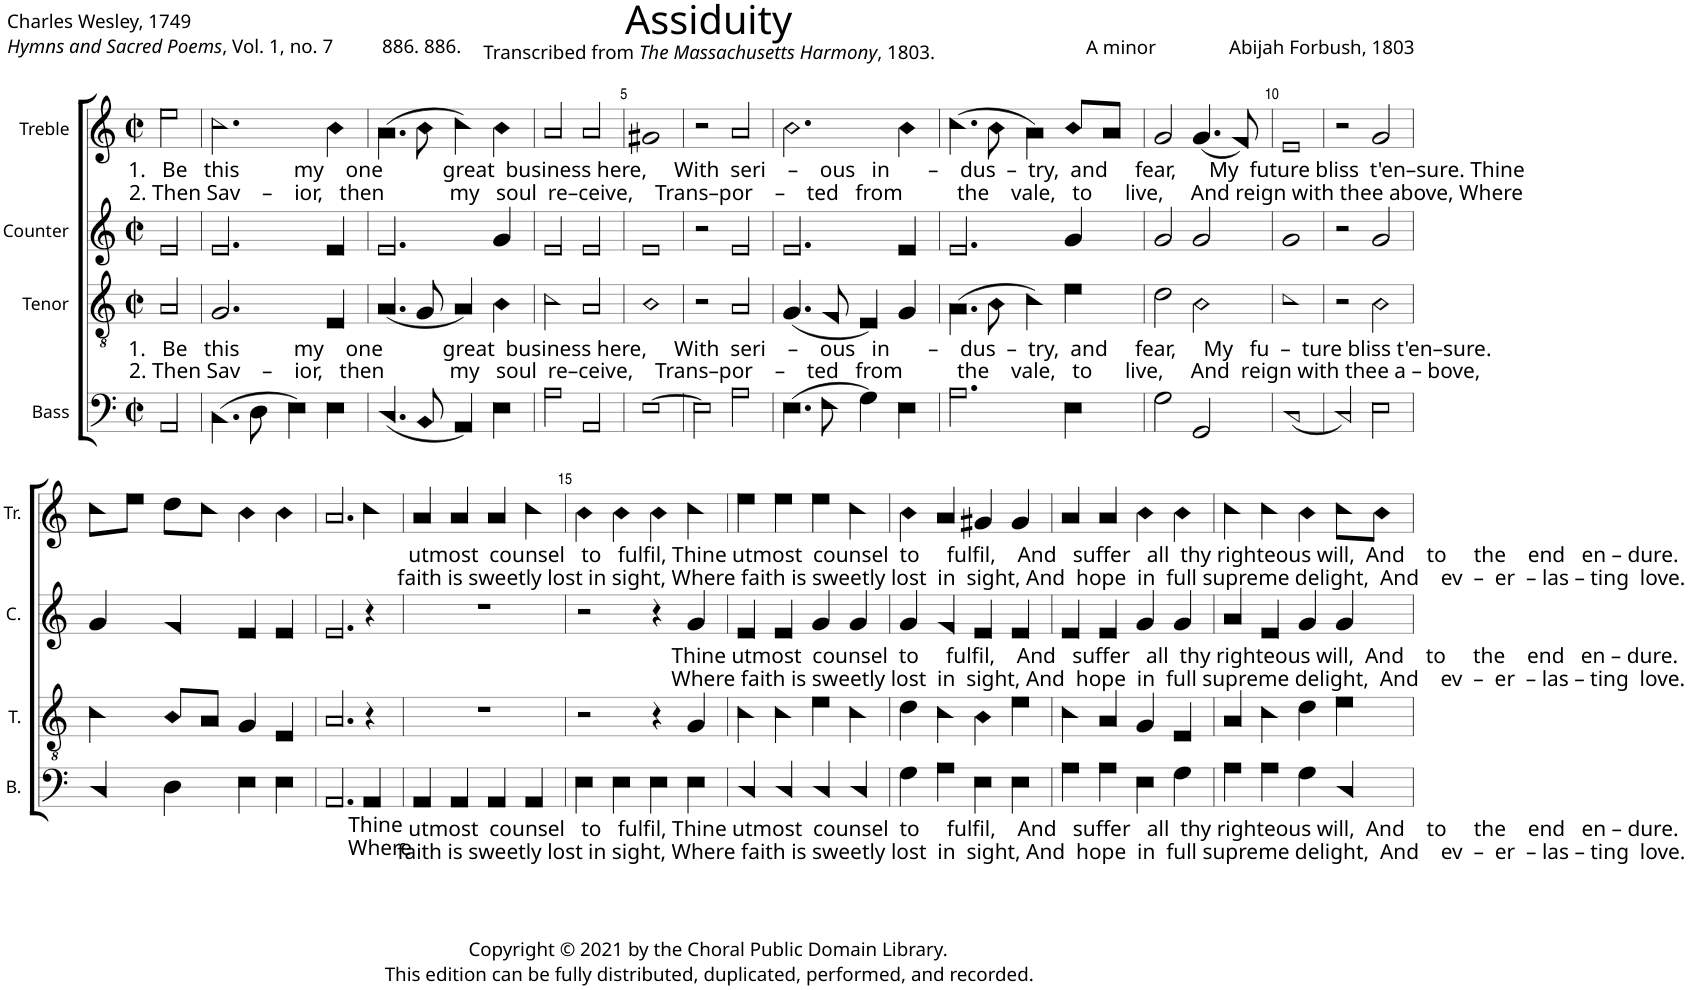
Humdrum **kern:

**kern	**kern	**kern	**kern
*part4	*part3	*part2	*part1
*staff4	*staff3	*staff2	*staff1
*I"Bass	*I"Tenor	*I"Counter	*I"Treble
*I'B.	*I'T.	*I'C.	*I'Tr.
*clefF4	*clefGv2	*clefG2	*clefG2
*k[]	*k[]	*k[]	*k[]
*M2/2	*M2/2	*M2/2	*M2/2
*met(c|)	*met(c|)	*met(c|)	*met(c|)
=1	=1	=1	=1
!	!	!	!LO:TX:b:t=1.   Be   this          my    one           great  business here,     With  seri    –    ous   in       –    dus  –  try,  and     fear,      My  future bliss  t'en–sure. Thine
!	!	!	!LO:TX:b:t=2. Then Sav    –    ior,   then            my   soul  re–ceive,    Trans–por    –    ted   from          the    vale,   to      live,     And reign with thee above, Where
!	!LO:TX:b:t=1.   Be   this          my    one           great  business here,     With  seri    –    ous   in       –    dus  –  try,  and     fear,     My   fu  –  ture bliss t'en–sure.	!	!
!	!LO:TX:b:t=2. Then Sav    –    ior,   then            my   soul  re–ceive,    Trans–por    –    ted   from          the    vale,   to      live,     And  reign with thee a – bove,	!	!
2AA!/	2A!/	2e!/	2ee!\
=2	=2	=2	=2
(4.C!\	2.G!/	2.e!/	2.cc!\
8D!\	.	.	.
4E!\)	.	.	.
4E!\	4E!/	4e!/	4b!\
=3	=3	=3	=3
(4.C!/	(4.A!/	2.e!/	(4.a!\
8BB!/	8G!/	.	8b!\
4AA!/)	4A!/)	.	4cc!\)
4E!\	4B!\	4g!/	4b!\
=4	=4	=4	=4
2A!\	2c!\	2e!/	2a!/
2AA!/	2A!/	2e!/	2a!/
=5	=5	=5	=5
[1E!	1B!	1e!	1g#X!
=6	=6	=6	=6
2E!\]	2r	2r	2r
2A!\	2A!/	2e!/	2a!/
=7	=7	=7	=7
(4.E!\	(4.G!/	2.e!/	2.b!\
8F!\	8F!/	.	.
4G!\)	4E!/)	.	.
4E!\	4G!/	4e!/	4b!\
=8	=8	=8	=8
2.A!\	(4.A!\	2.e!/	(4.cc!\
.	8B!\	.	8b!\
.	4c!\)	.	4a!\)
4E!\	4e!\	4g!/	8b!/L
.	.	.	8a!/J
=9	=9	=9	=9
2G!\	2d!\	2g!/	2g!/
2GG!/	2B!\	2g!/	(4.g!/
.	.	.	8f!/)
=10	=10	=10	=10
[1C!	1c!	1g!	1e!
=11	=11	=11	=11
2C!/]	2r	2r	2r
2E!\	2B!\	2g!/	2g!/
!!LO:LB:g=z
=12	=12	=12	=12
4C!/	4c!\	4g!/	8cc!\L
.	.	.	8ee!\J
4D!\	8B!/L	4f!/	8dd!\L
.	8A!/J	.	8cc!\J
4E!\	4G!/	4e!/	4b!\
4E!\	4E!/	4e!/	4b!\
=13	=13	=13	=13
2.AA!/	2.A!/	2.e!/	2.a!/
!LO:TX:b:t=Thine	!	!	!
!LO:TX:b:t=Where	!	!	!
4AA!/	4r	4r	4cc!\
=14	=14	=14	=14
!	!	!	!LO:TX:b:t=utmost  counsel   to   fulfil, Thine utmost  counsel  to     fulfil,    And   suffer   all  thy righteous will,  And    to     the    end   en – dure.
!	!	!	!LO:TX:b:t=faith is sweetly lost in sight, Where faith is sweetly lost  in  sight, And  hope  in  full supreme delight,  And    ev  –  er  – las – ting  love.
!LO:TX:b:t=utmost  counsel   to   fulfil, Thine utmost  counsel  to     fulfil,    And   suffer   all  thy righteous will,  And    to     the    end   en – dure.	!	!	!
!LO:TX:b:t=faith is sweetly lost in sight, Where faith is sweetly lost  in  sight, And  hope  in  full supreme delight,  And    ev  –  er  – las – ting  love.	!	!	!
4AA!/	1r	1r	4a!/
4AA!/	.	.	4a!/
4AA!/	.	.	4a!/
4AA!/	.	.	4cc!\
=15	=15	=15	=15
4E!\	2r	2r	4b!\
4E!\	.	.	4b!\
4E!\	4r	4r	4b!\
!	!	!LO:TX:b:t=Thine utmost  counsel  to     fulfil,    And   suffer   all  thy righteous will,  And    to     the    end   en – dure.	!
!	!	!LO:TX:b:t=Where faith is sweetly lost  in  sight, And  hope  in  full supreme delight,  And    ev  –  er  – las – ting  love.	!
4E!\	4G!/	4g!/	4cc!\
=16	=16	=16	=16
4C!/	4c!\	4e!/	4ee!\
4C!/	4c!\	4e!/	4ee!\
4C!/	4e!\	4g!/	4ee!\
4C!/	4c!\	4g!/	4cc!\
=17	=17	=17	=17
4G!\	4d!\	4g!/	4b!\
4A!\	4c!\	4f!/	4a!/
4E!\	4B!\	4e!/	4g#X!/
4E!\	4e!\	4e!/	4g#!/
=18	=18	=18	=18
4A!\	4c!\	4e!/	4a!/
4A!\	4A!/	4e!/	4a!/
4E!\	4G!/	4g!/	4b!\
4G!\	4E!/	4g!/	4b!\
=19	=19	=19	=19
4A!\	4A!/	4a!/	4cc!\
4A!\	4c!\	4e!/	4cc!\
4G!\	4d!\	4g!/	4b!\
4C!/	4e!\	4g!/	8cc!\L
.	.	.	8b!\J
=	=	=	=
*-	*-	*-	*-
